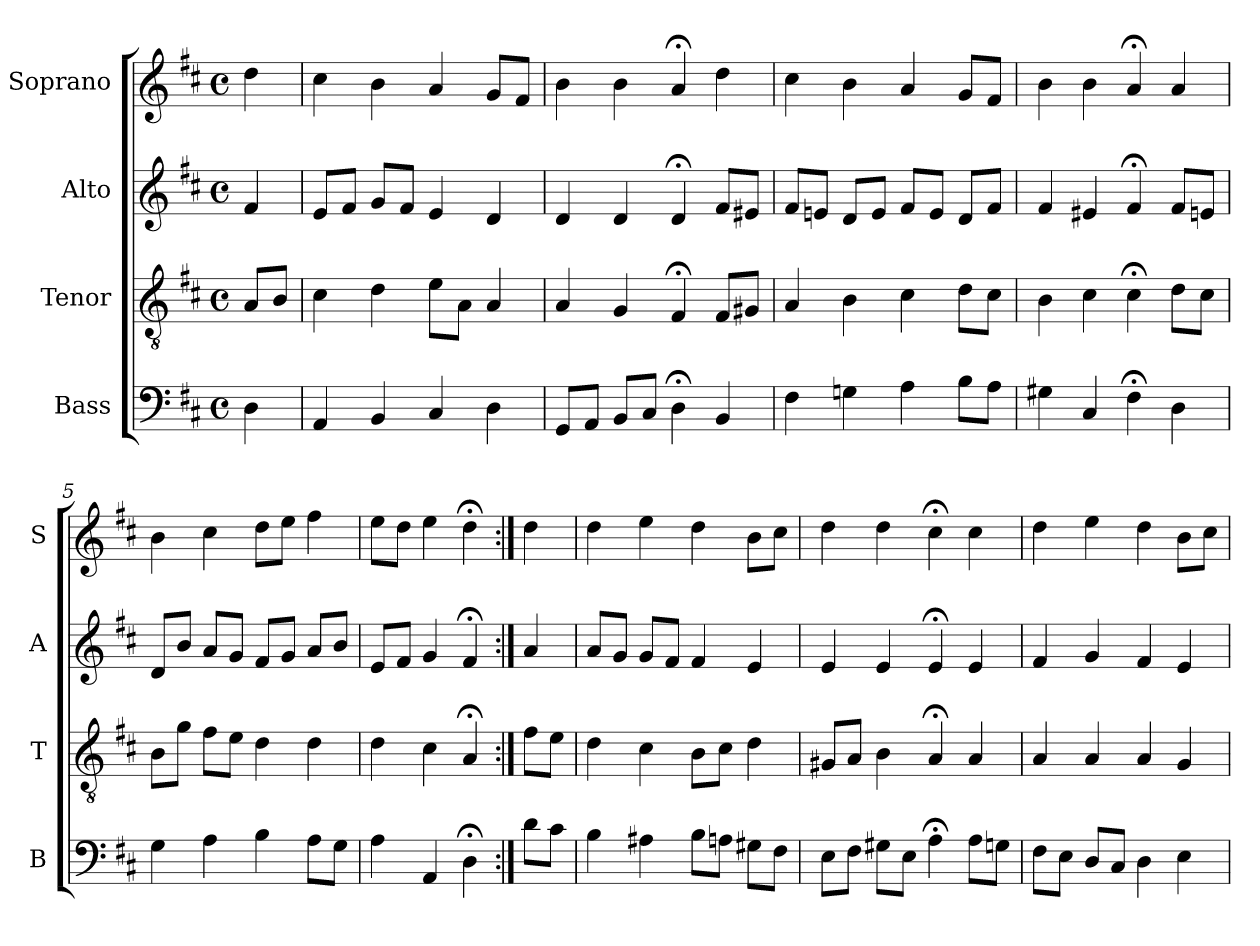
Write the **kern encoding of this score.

**kern	**kern	**kern	**kern
*part4	*part3	*part2	*part1
*staff4	*staff3	*staff2	*staff1
*I"Bass	*I"Tenor	*I"Alto	*I"Soprano
*I'B	*I'T	*I'A	*I'S
*clefF4	*clefGv2	*clefG2	*clefG2
*k[f#c#]	*k[f#c#]	*k[f#c#]	*k[f#c#]
*D:	*D:	*D:	*D:
*M4/4	*M4/4	*M4/4	*M4/4
*met(c)	*met(c)	*met(c)	*met(c)
*MM100	*MM100	*MM100	*MM100
=	=	=	=
4D	8AL	4f#	4dd
.	8BJ	.	.
=1	=1	=1	=1
4AA	4c#	8eL	4cc#
.	.	8f#J	.
4BB	4d	8gL	4b
.	.	8f#J	.
4C#	8eL	4e	4a
.	8AJ	.	.
4D	4A	4d	8gL
.	.	.	8f#J
=2	=2	=2	=2
8GGL	4A	4d	4b
8AAJ	.	.	.
8BBL	4G	4d	4b
8C#J	.	.	.
4D;<	4F#;<	4d;<	4a;<
4BB	8F#L	8f#L	4dd
.	8G#XJ	8e#XJ	.
=3	=3	=3	=3
4F#	4A	8f#L	4cc#
.	.	8enJ	.
4Gn	4B	8dL	4b
.	.	8eJ	.
4A	4c#	8f#L	4a
.	.	8eJ	.
8BL	8dL	8dL	8gL
8AJ	8c#J	8f#J	8f#J
=4	=4	=4	=4
4G#X	4B	4f#	4b
4C#	4c#	4e#X	4b
4F#;<	4c#;<	4f#;<	4a;<
4D	8dL	8f#L	4a
.	8c#J	8enJ	.
=5	=5	=5	=5
4G	8BL	8dL	4b
.	8gJ	8bJ	.
4A	8f#L	8aL	4cc#
.	8eJ	8gJ	.
4B	4d	8f#L	8ddL
.	.	8gJ	8eeJ
8AiL	4di	8aiL	4ff#i
8GJ	.	8bJ	.
=6	=6	=6	=6
4A	4d	8eL	8eeL
.	.	8f#J	8ddJ
4AA	4c#	4g	4ee
4D;<	4A;<	4f#;<	4dd;<
=:|!	=:|!	=:|!	=:|!
8dL	8f#L	4a	4dd
8c#J	8eJ	.	.
=7	=7	=7	=7
4B	4d	8aL	4dd
.	.	8gJ	.
4A#X	4c#	8gL	4ee
.	.	8f#J	.
8BL	8BL	4f#	4dd
8AnJ	8c#J	.	.
8G#XL	4d	4e	8bL
8F#J	.	.	8cc#J
=8	=8	=8	=8
8EL	8G#XL	4e	4dd
8F#J	8AJ	.	.
8G#XL	4B	4e	4dd
8EJ	.	.	.
4A;<	4A;<	4e;<	4cc#;<
8AL	4A	4e	4cc#
8GnJ	.	.	.
=9	=9	=9	=9
8F#L	4A	4f#	4dd
8EJ	.	.	.
8DL	4A	4g	4ee
8C#J	.	.	.
4D	4A	4f#	4dd
4E	4G	4e	8bL
.	.	.	8cc#J
=	=	=	=
*-	*-	*-	*-
